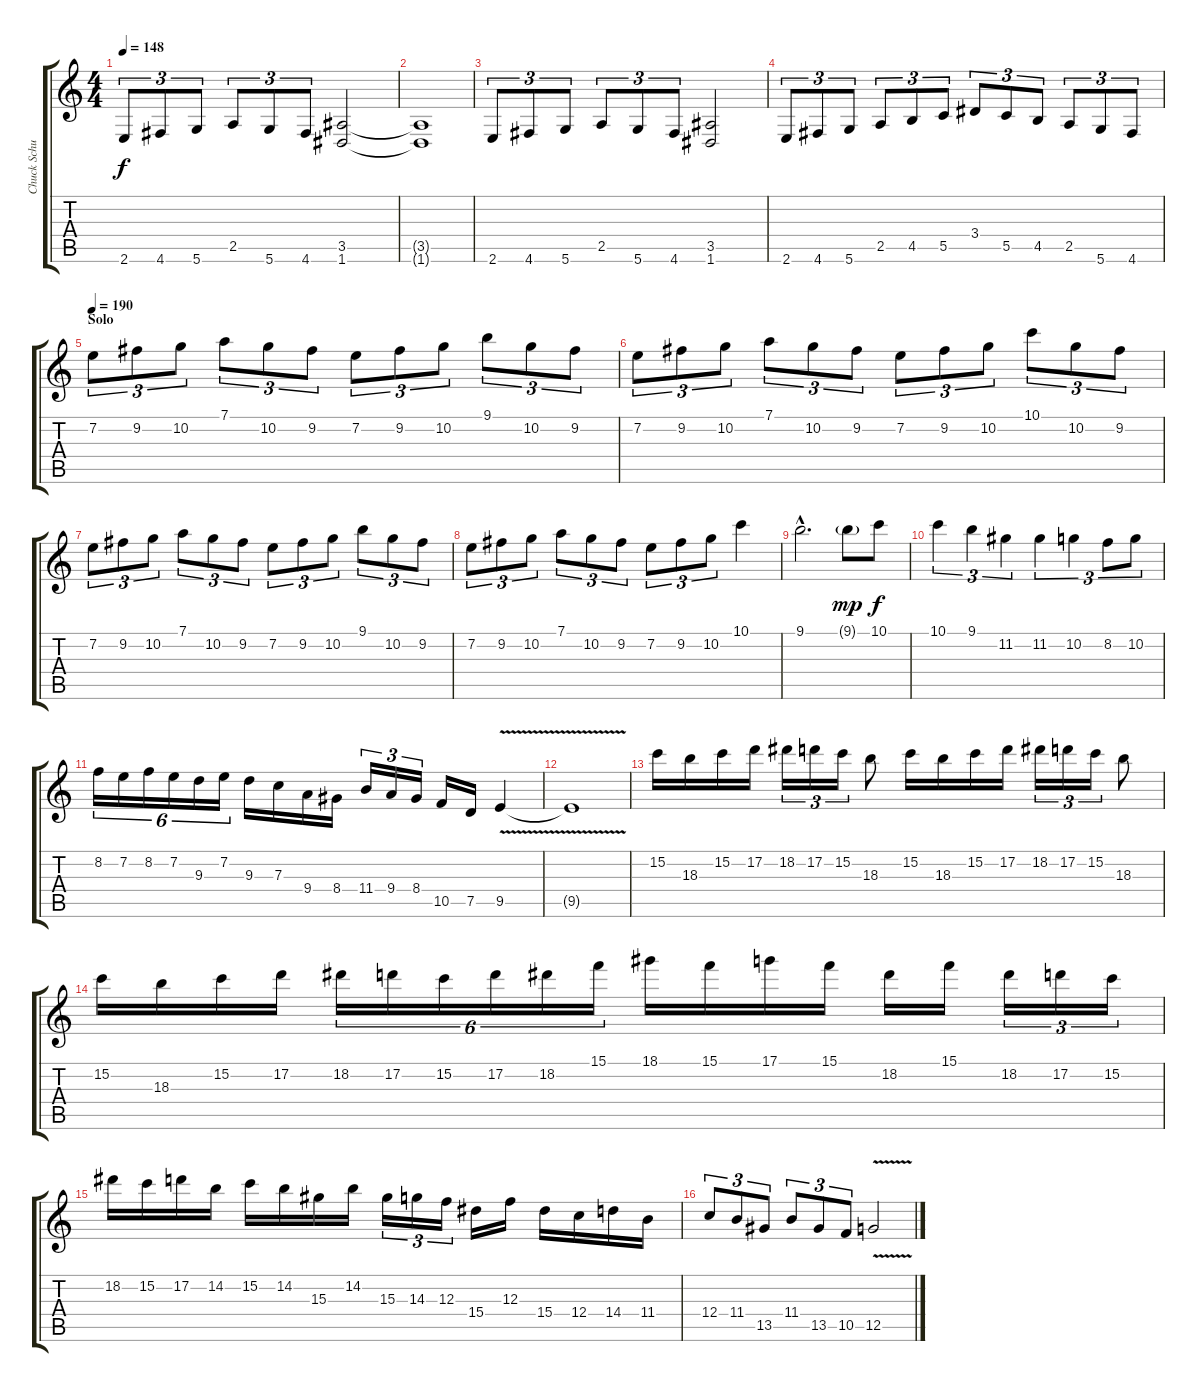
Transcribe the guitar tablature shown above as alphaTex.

\track ("Chuck Schuldiner" "Chuck Schu") {instrument distortionguitar}
\staff {score tabs}
\tuning (D4 A3 F3 C3 G2 D2) {hide}
\ts (4 4)
\tempo 148
\clef g2
\ks c
2.6.8{tu (3 2) dy f} 4.6.8{tu (3 2)} 5.6.8{tu (3 2)} 2.5.8{tu (3 2)} 5.6.8{tu (3 2)} 4.6.8{tu (3 2)} (3.5 1.6).2 |
(3.5{t} 1.6{t}).1 |
2.6.8{tu (3 2)} 4.6.8{tu (3 2)} 5.6.8{tu (3 2)} 2.5.8{tu (3 2)} 5.6.8{tu (3 2)} 4.6.8{tu (3 2)} (3.5 1.6).2 |
2.6.8{tu (3 2)} 4.6.8{tu (3 2)} 5.6.8{tu (3 2)} 2.5.8{tu (3 2)} 4.5.8{tu (3 2)} 5.5.8{tu (3 2)} 3.4.8{tu (3 2)} 5.5.8{tu (3 2)} 4.5.8{tu (3 2)} 2.5.8{tu (3 2)} 5.6.8{tu (3 2)} 4.6.8{tu (3 2)} |
\section ("" "Solo")
\tempo 190
7.2.8{tu (3 2)} 9.2.8{tu (3 2)} 10.2.8{tu (3 2)} 7.1.8{tu (3 2)} 10.2.8{tu (3 2)} 9.2.8{tu (3 2)} 7.2.8{tu (3 2)} 9.2.8{tu (3 2)} 10.2.8{tu (3 2)} 9.1.8{tu (3 2)} 10.2.8{tu (3 2)} 9.2.8{tu (3 2)} |
7.2.8{tu (3 2)} 9.2.8{tu (3 2)} 10.2.8{tu (3 2)} 7.1.8{tu (3 2)} 10.2.8{tu (3 2)} 9.2.8{tu (3 2)} 7.2.8{tu (3 2)} 9.2.8{tu (3 2)} 10.2.8{tu (3 2)} 10.1.8{tu (3 2)} 10.2.8{tu (3 2)} 9.2.8{tu (3 2)} |
7.2.8{tu (3 2)} 9.2.8{tu (3 2)} 10.2.8{tu (3 2)} 7.1.8{tu (3 2)} 10.2.8{tu (3 2)} 9.2.8{tu (3 2)} 7.2.8{tu (3 2)} 9.2.8{tu (3 2)} 10.2.8{tu (3 2)} 9.1.8{tu (3 2)} 10.2.8{tu (3 2)} 9.2.8{tu (3 2)} |
7.2.8{tu (3 2)} 9.2.8{tu (3 2)} 10.2.8{tu (3 2)} 7.1.8{tu (3 2)} 10.2.8{tu (3 2)} 9.2.8{tu (3 2)} 7.2.8{tu (3 2)} 9.2.8{tu (3 2)} 10.2.8{tu (3 2)} 10.1.4 |
9.1{hac}.2{d} 9.1{g}.8{dy mp} 10.1.8{dy f} |
10.1.4{tu (3 2)} 9.1.4{tu (3 2)} 11.2.4{tu (3 2)} 11.2.4{tu (3 2)} 10.2.4{tu (3 2)} 8.2.8{tu (3 2)} 10.2.8{tu (3 2)} |
8.2.16{tu (6 4)} 7.2.16{tu (6 4)} 8.2.16{tu (6 4)} 7.2.16{tu (6 4)} 9.3.16{tu (6 4)} 7.2.16{tu (6 4)} 9.3.16 7.3.16 9.4.16 8.4.16 11.4.16{tu (3 2)} 9.4.16{tu (3 2)} 8.4.16{tu (3 2)} 10.5.16 7.5.16 9.5{v}.4 |
9.5{t}.1 |
15.2.16 18.3.16 15.2.16 17.2.16 18.2.16{tu (3 2)} 17.2.16{tu (3 2)} 15.2.16{tu (3 2)} 18.3.8 15.2.16 18.3.16 15.2.16 17.2.16 18.2.16{tu (3 2)} 17.2.16{tu (3 2)} 15.2.16{tu (3 2)} 18.3.8 |
15.2.16 18.3.16 15.2.16 17.2.16 18.2.16{tu (6 4)} 17.2.16{tu (6 4)} 15.2.16{tu (6 4)} 17.2.16{tu (6 4)} 18.2.16{tu (6 4)} 15.1.16{tu (6 4)} 18.1.16 15.1.16 17.1.16 15.1.16 18.2.16 15.1.16 18.2.16{tu (3 2)} 17.2.16{tu (3 2)} 15.2.16{tu (3 2)} |
18.2.16 15.2.16 17.2.16 14.2.16 15.2.16 14.2.16 15.3.16 14.2.16 15.3.16{tu (3 2)} 14.3.16{tu (3 2)} 12.3.16{tu (3 2)} 15.4.16 12.3.16 15.4.16 12.4.16 14.4.16 11.4.16 |
12.4.8{tu (3 2)} 11.4.8{tu (3 2)} 13.5.8{tu (3 2)} 11.4.8{tu (3 2)} 13.5.8{tu (3 2)} 10.5.8{tu (3 2)} 12.5{v}.2
